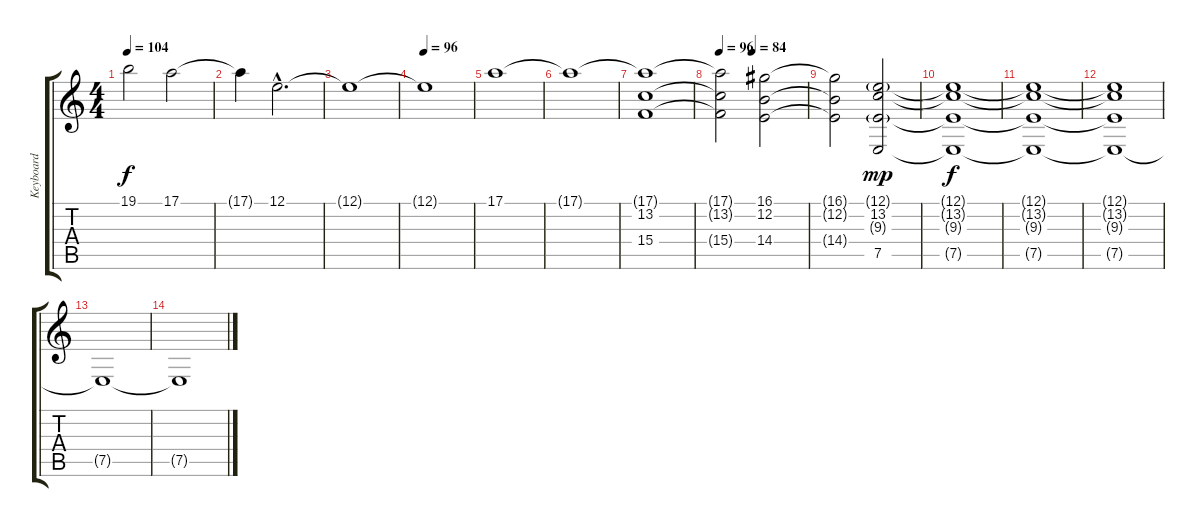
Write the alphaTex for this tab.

\track ("Keyboard" "Keyboard") {instrument stringensemble2}
\staff {score tabs}
\tuning (E4 B3 G3 D3 A2 E2) {hide}
\ts (4 4)
\tempo 104
\clef g2
\ks c
19.1{t}.2{dy f} 17.1.2 |
17.1{t}.4 12.1{hac}.2{d} |
12.1{t}.1 |
\tempo 96
12.1{t}.1 |
17.1.1 |
17.1{t}.1 |
(17.1{t} 13.2 15.4).1 |
\tempo 96
\tempo (84 0.375)
(17.1{t} 13.2{t} 15.4{t}).2 (16.1 12.2 14.4).2 |
(16.1{t} 12.2{t} 14.4{t}).2 (12.1{g} 13.2 9.3{g} 7.5).2{dy mp} |
(12.1{t} 13.2{t} 9.3{t} 7.5{t}).1{dy f} |
(12.1{t} 13.2{t} 9.3{t} 7.5{t}).1 |
(12.1{t} 13.2{t} 9.3{t} 7.5{t}).1 |
7.5{t}.1{volume 0} |
7.5{t}.1
